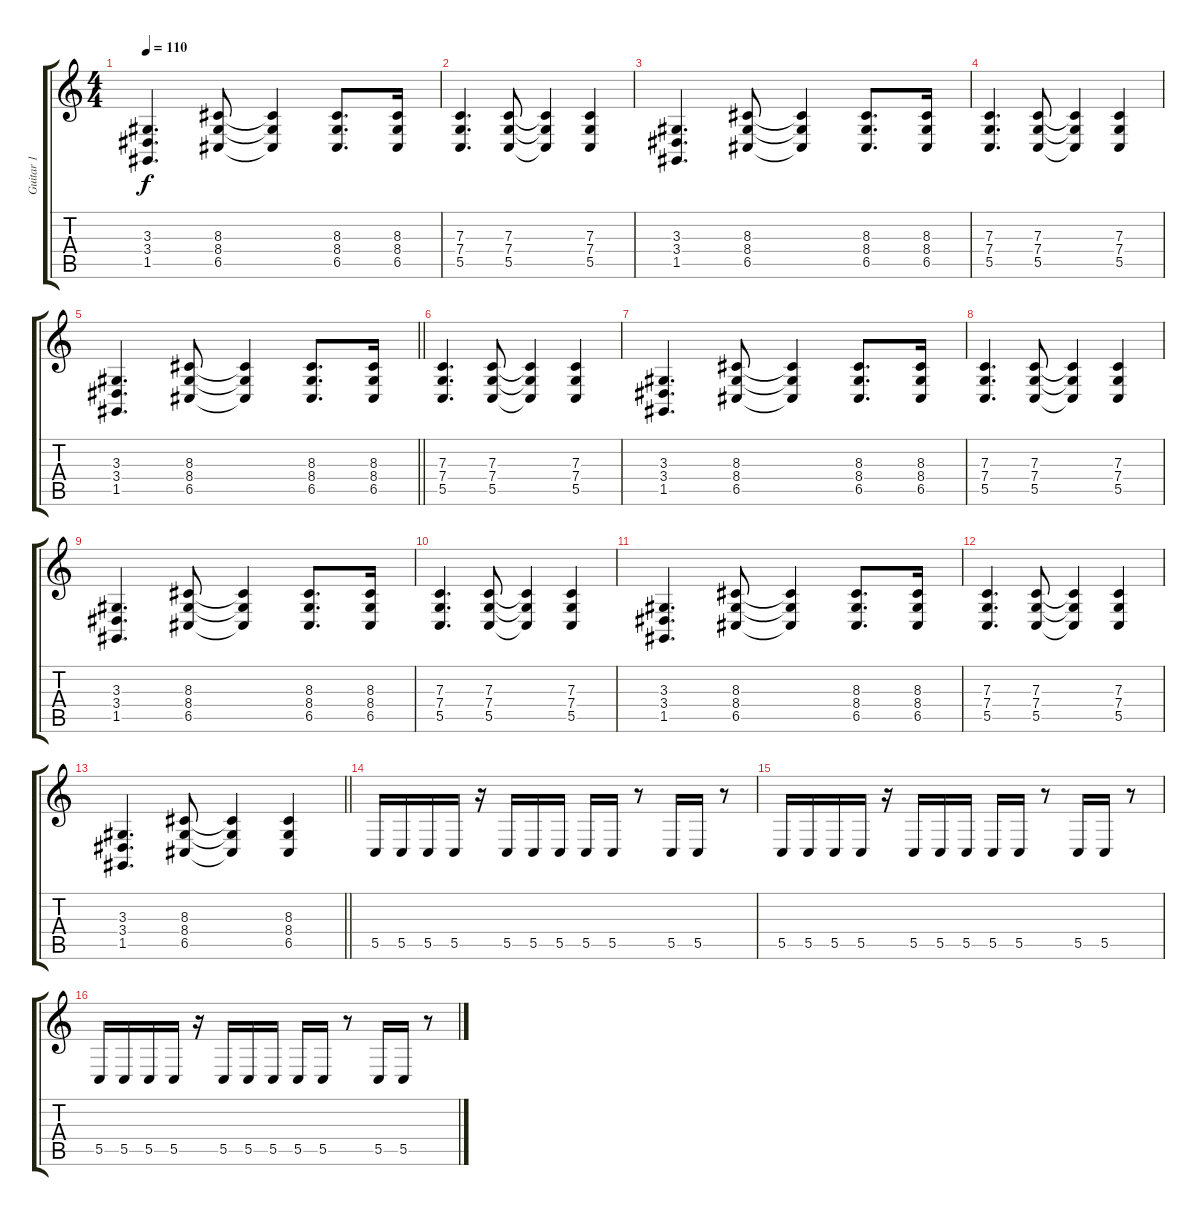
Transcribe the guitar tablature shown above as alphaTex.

\track ("Guitar 1" "Guitar 1") {instrument lead2sawtooth}
\staff {score tabs}
\tuning (D4 A3 F3 C3 G2 D2) {hide}
\ts (4 4)
\tempo 110
\clef g2
\ks c
(3.3 3.4 1.5).4{d dy f} (8.3 8.4 6.5).8 (8.3{t} 8.4{t} 6.5{t}).4 (8.3 8.4 6.5).8{d} (8.3 8.4 6.5).16 |
(7.3 7.4 5.5).4{d} (7.3 7.4 5.5).8 (7.3{t} 7.4{t} 5.5{t}).4 (7.3 7.4 5.5).4 |
(3.3 3.4 1.5).4{d} (8.3 8.4 6.5).8 (8.3{t} 8.4{t} 6.5{t}).4 (8.3 8.4 6.5).8{d} (8.3 8.4 6.5).16 |
(7.3 7.4 5.5).4{d} (7.3 7.4 5.5).8 (7.3{t} 7.4{t} 5.5{t}).4 (7.3 7.4 5.5).4 |
\barLineRight lightlight
(3.3 3.4 1.5).4{d} (8.3 8.4 6.5).8 (8.3{t} 8.4{t} 6.5{t}).4 (8.3 8.4 6.5).8{d} (8.3 8.4 6.5).16 |
(7.3 7.4 5.5).4{d} (7.3 7.4 5.5).8 (7.3{t} 7.4{t} 5.5{t}).4 (7.3 7.4 5.5).4 |
(3.3 3.4 1.5).4{d} (8.3 8.4 6.5).8 (8.3{t} 8.4{t} 6.5{t}).4 (8.3 8.4 6.5).8{d} (8.3 8.4 6.5).16 |
(7.3 7.4 5.5).4{d} (7.3 7.4 5.5).8 (7.3{t} 7.4{t} 5.5{t}).4 (7.3 7.4 5.5).4 |
(3.3 3.4 1.5).4{d} (8.3 8.4 6.5).8 (8.3{t} 8.4{t} 6.5{t}).4 (8.3 8.4 6.5).8{d} (8.3 8.4 6.5).16 |
(7.3 7.4 5.5).4{d} (7.3 7.4 5.5).8 (7.3{t} 7.4{t} 5.5{t}).4 (7.3 7.4 5.5).4 |
(3.3 3.4 1.5).4{d} (8.3 8.4 6.5).8 (8.3{t} 8.4{t} 6.5{t}).4 (8.3 8.4 6.5).8{d} (8.3 8.4 6.5).16 |
(7.3 7.4 5.5).4{d} (7.3 7.4 5.5).8 (7.3{t} 7.4{t} 5.5{t}).4 (7.3 7.4 5.5).4 |
\barLineRight lightlight
(3.3 3.4 1.5).4{d} (8.3 8.4 6.5).8 (8.3{t} 8.4{t} 6.5{t}).4 (8.3 8.4 6.5).4 |
5.5.16 5.5.16 5.5.16 5.5.16 r.16 5.5.16 5.5.16 5.5.16 5.5.16 5.5.16 r.8 5.5.16 5.5.16 r.8 |
5.5.16 5.5.16 5.5.16 5.5.16 r.16 5.5.16 5.5.16 5.5.16 5.5.16 5.5.16 r.8 5.5.16 5.5.16 r.8 |
5.5.16 5.5.16 5.5.16 5.5.16 r.16 5.5.16 5.5.16 5.5.16 5.5.16 5.5.16 r.8 5.5.16 5.5.16 r.8
